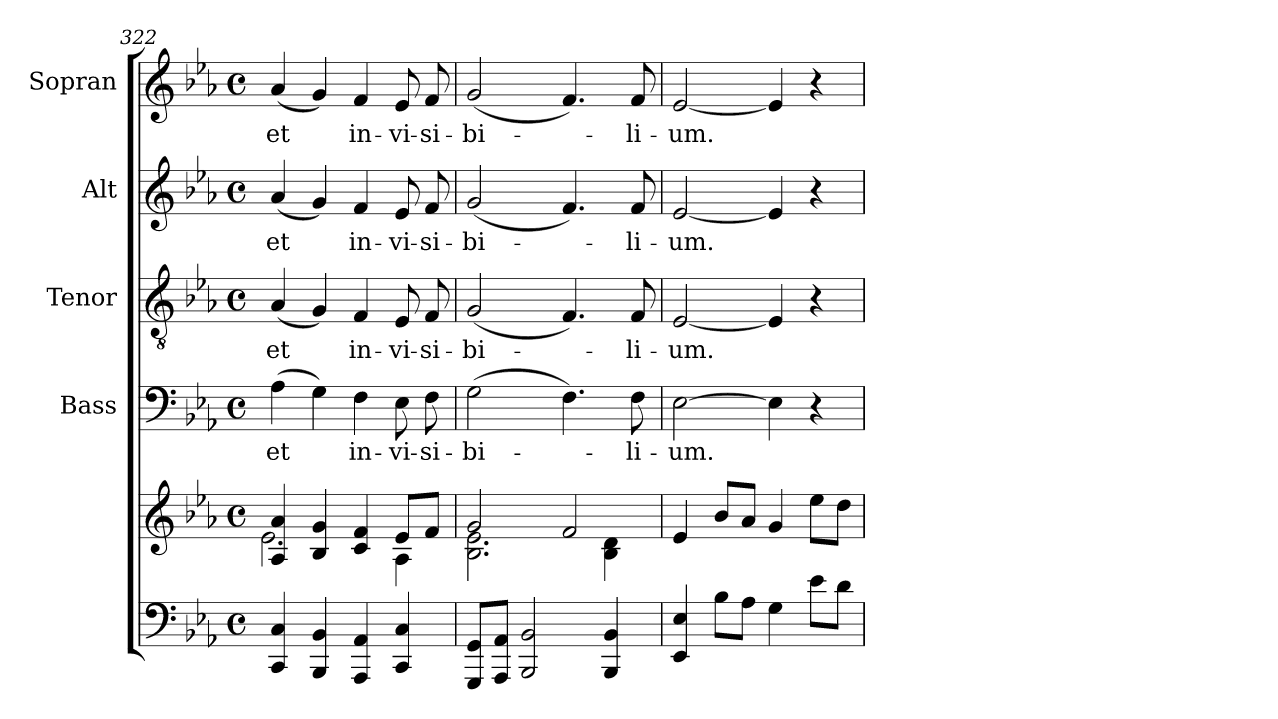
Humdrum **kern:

**kern	**kern	**kern	**text	**kern	**text	**kern	**text	**kern	**text
*part5	*part5	*part4	*part4	*part3	*part3	*part2	*part2	*part1	*part1
*staff6	*staff5	*staff4	*staff4	*staff3	*staff3	*staff2	*staff2	*staff1	*staff1
*	*	*I"Bass	*	*I"Tenor	*	*I"Alt	*	*I"Sopran	*
*	*	*I'B.	*	*I'T.	*	*I'A.	*	*I'S.	*
*clefF4	*clefG2	*clefF4	*	*clefGv2	*	*clefG2	*	*clefG2	*
*k[b-e-a-]	*k[b-e-a-]	*k[b-e-a-]	*	*k[b-e-a-]	*	*k[b-e-a-]	*	*k[b-e-a-]	*
*E-:	*E-:	*E-:	*	*E-:	*	*E-:	*	*E-:	*
*M4/4	*M4/4	*M4/4	*	*M4/4	*	*M4/4	*	*M4/4	*
*met(c)	*met(c)	*met(c)	*	*met(c)	*	*met(c)	*	*met(c)	*
=322	=322	=322	=322	=322	=322	=322	=322	=322	=322
*	*^	*	*	*	*	*	*	*	*
!	!	!	!	!LO:LY:b	!	!LO:LY:b	!	!LO:LY:b	!	!LO:LY:b
4CC/ 4C/	4A-/ 4a-/	2.e-\	(>4A-\	et	(<4A-/	et	(<4a-/	et	(<4a-/	et
4BBB-/ 4BB-/	4B-/ 4g/	.	4G\)	.	4G/)	.	4g/)	.	4g/)	.
!	!	!	!	!LO:LY:b	!	!LO:LY:b	!	!LO:LY:b	!	!LO:LY:b
4AAA-/ 4AA-/	4c/ 4f/	.	4F\	in-	4F/	in-	4f/	in-	4f/	in-
!	!	!	!	!LO:LY:b	!	!LO:LY:b	!	!LO:LY:b	!	!LO:LY:b
4CC/ 4C/	8e-/L	4A-\	8E-\	-vi-	8E-/	-vi-	8e-/	-vi-	8e-/	-vi-
!	!	!	!	!LO:LY:b	!	!LO:LY:b	!	!LO:LY:b	!	!LO:LY:b
.	8f/J	.	8F\	-si-	8F/	-si-	8f/	-si-	8f/	-si-
=323	=323	=323	=323	=323	=323	=323	=323	=323	=323	=323
!	!	!	!	!LO:LY:b	!	!LO:LY:b	!	!LO:LY:b	!	!LO:LY:b
8GGG/ 8GG/L	2g/	2.B-\ 2.e-\	(>2G\	-bi-	(<2G/	-bi-	(<2g/	-bi-	(<2g/	-bi-
8AAA-/ 8AA-/J	.	.	.	.	.	.	.	.	.	.
2BBB-/ 2BB-/	.	.	.	.	.	.	.	.	.	.
.	2f/	.	4.F\)	.	4.F/)	.	4.f/)	.	4.f/)	.
4BBB-/ 4BB-/	.	4B-\ 4d\	.	.	.	.	.	.	.	.
!	!	!	!	!LO:LY:b	!	!LO:LY:b	!	!LO:LY:b	!	!LO:LY:b
.	.	.	8F\	-li-	8F/	-li-	8f/	-li-	8f/	-li-
*	*v	*v	*	*	*	*	*	*	*	*
=324	=324	=324	=324	=324	=324	=324	=324	=324	=324
!	!	!	!LO:LY:b	!	!LO:LY:b	!	!LO:LY:b	!	!LO:LY:b
4EE-/ 4E-/	4e-/	[2E-\	-um.	[2E-/	-um.	[2e-/	-um.	[2e-/	-um.
8B-\L	8b-/L	.	.	.	.	.	.	.	.
8A-\J	8a-/J	.	.	.	.	.	.	.	.
4G\	4g/	4E-\]	.	4E-/]	.	4e-/]	.	4e-/]	.
8e-\L	8ee-\L	4r	.	4r	.	4r	.	4r	.
8d\J	8dd\J	.	.	.	.	.	.	.	.
=	=	=	=	=	=	=	=	=	=
*-	*-	*-	*-	*-	*-	*-	*-	*-	*-
